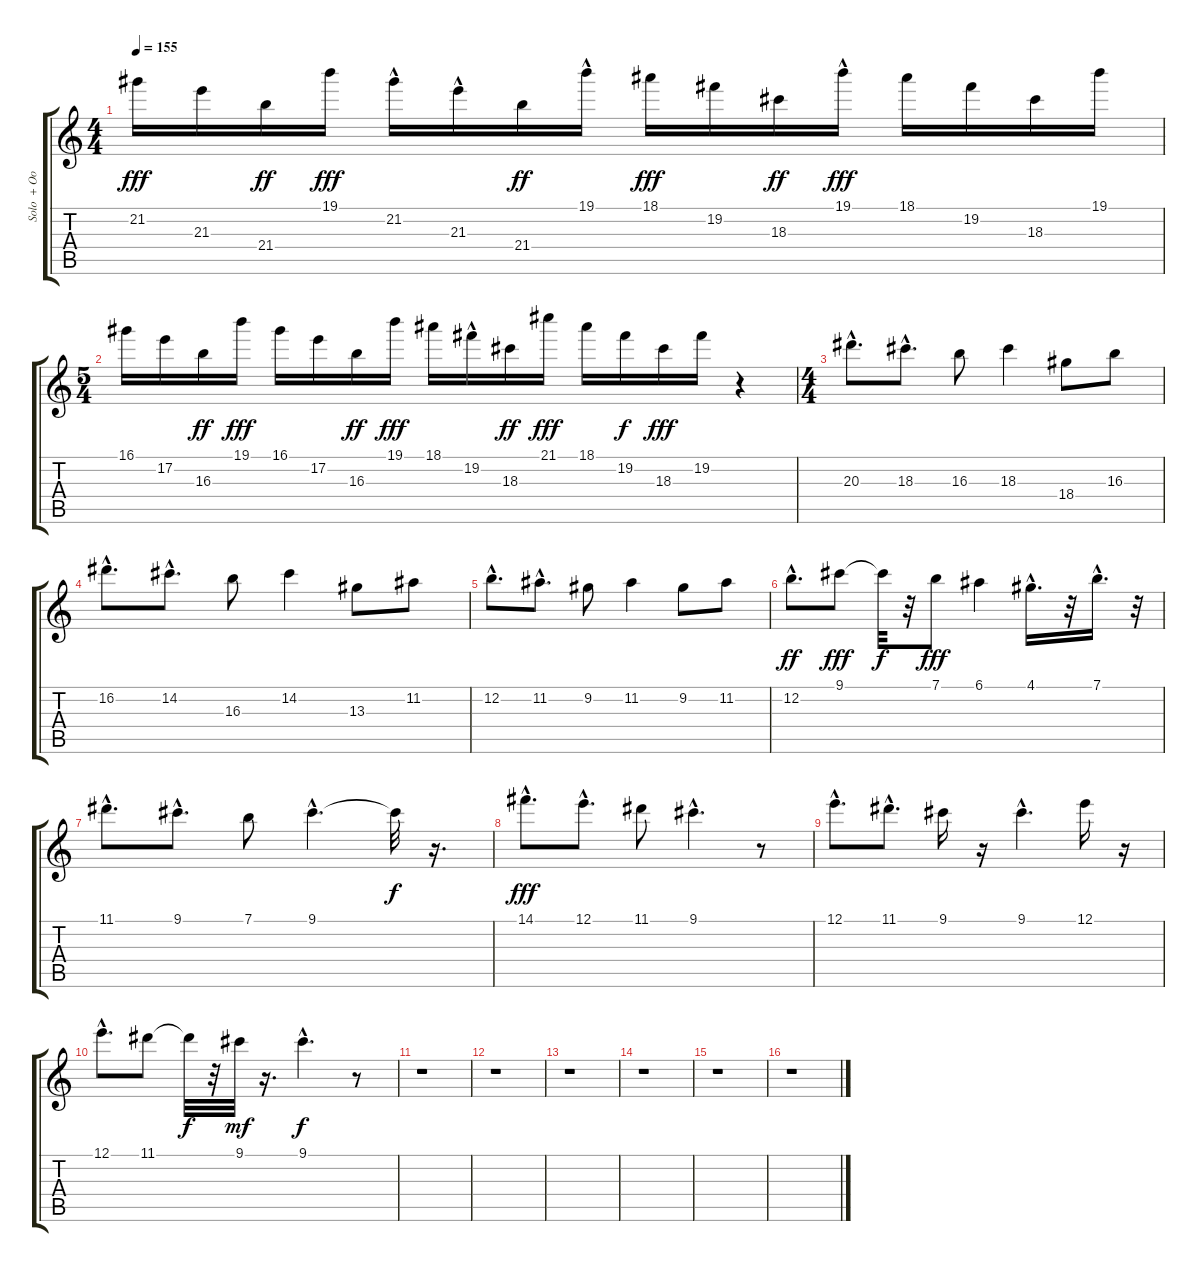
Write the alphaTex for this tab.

\track ("Solo  + Oohs +Strings       " "Solo  + Oo") {instrument overdrivenguitar}
\staff {score tabs}
\tuning (E4 B3 G3 D3 A2 E2) {hide}
\ts (4 4)
\tempo 155
\clef g2
\ks c
21.2.16{dy fff} 21.3.16 21.4.16{dy ff} 19.1.16{dy fff} 21.2{hac}.16 21.3{hac}.16 21.4.16{dy ff} 19.1{hac}.16 18.1.16{dy fff} 19.2.16 18.3.16{dy ff} 19.1{hac}.16{dy fff} 18.1.16 19.2.16 18.3.16 19.1.16 |
\ts (5 4)
16.1.16 17.2.16 16.3.16{dy ff} 19.1.16{dy fff} 16.1.16 17.2.16 16.3.16{dy ff} 19.1.16{dy fff} 18.1.16 19.2{hac}.16 18.3.16{dy ff} 21.1.16{dy fff} 18.1.16 19.2.16{dy f} 18.3.16{dy fff} 19.2.16 r.4 |
\ts (4 4)
20.3{hac}.8{d volume 10 instrument choiraahs} 18.3{hac}.8{d} 16.3.8 18.3.4 18.4.8 16.3.8 |
16.2{hac}.8{d} 14.2{hac}.8{d} 16.3.8 14.2.4 13.3.8 11.2.8 |
12.2{hac}.8{d} 11.2{hac}.8{d} 9.2.8 11.2.4 9.2.8 11.2.8 |
12.2{hac}.8{d dy ff} 9.1.8{dy fff} 9.1{t}.32{dy f} r.32 7.1.8{dy fff} 6.1.4 4.1{hac}.16{d} r.32 7.1{hac}.16{d} r.32 |
11.1{hac}.8{d} 9.1{hac}.8{d} 7.1.8 9.1{hac}.4{d} 9.1{t}.32{dy f} r.16{d} |
14.1{hac}.8{d dy fff} 12.1{hac}.8{d} 11.1.8 9.1{hac}.4{d} r.8 |
12.1{hac}.8{d} 11.1{hac}.8{d} 9.1.16 r.16 9.1{hac}.4{d} 12.1.16 r.16 |
12.1{hac}.8{d} 11.1.8 11.1{t}.32{dy f} r.32 9.1.32{dy mf} r.16{d} 9.1{hac}.4{d dy f} r.8 |
r.1 |
r.1 |
r.1 |
r.1 |
r.1 |
r.1
